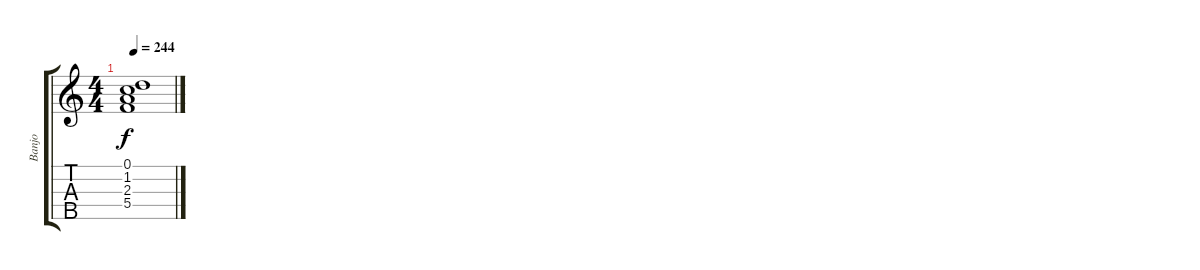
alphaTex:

\track ("Banjo" "Banjo") {instrument banjo}
\staff {score tabs}
\tuning (D4 B3 G3 C3 G4) {hide}
\displaytranspose 12
\ts (4 4)
\tempo 244
\clef g2
\ks c
(0.1 1.2 2.3 5.4).1{dy f}
